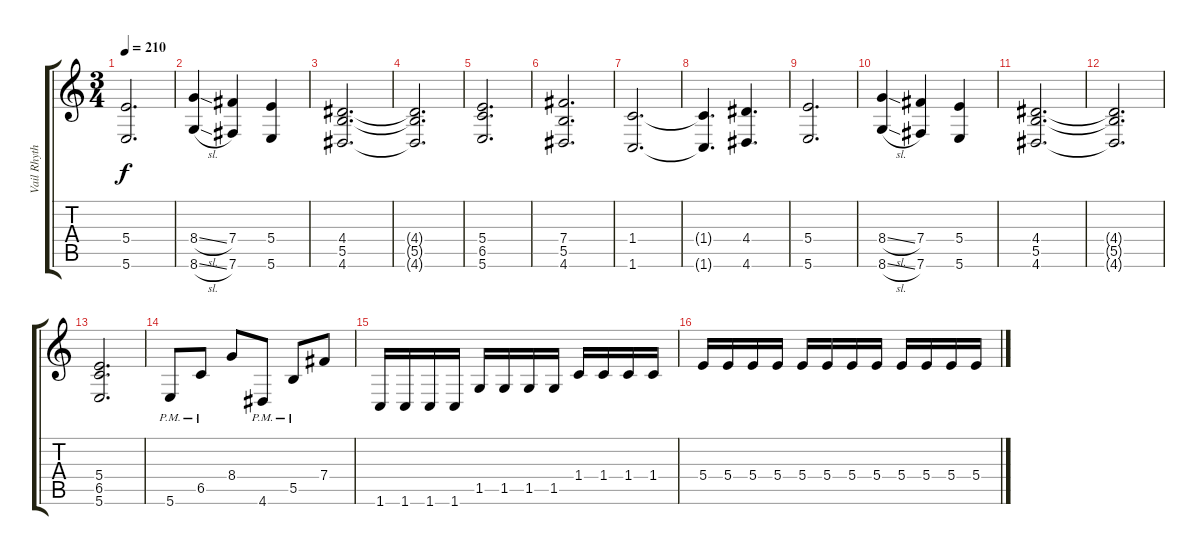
\track ("Vail Rhythm" "Vail Rhyth") {instrument overdrivenguitar}
\staff {score tabs}
\tuning (Db4 Ab3 E3 B2 Gb2 B1) {hide}
\ts (3 4)
\tempo 210
\clef g2
\ks c
(5.4 5.6).2{d dy f} |
(8.4{sl} 8.6{sl}).4 (7.4 7.6).4 (5.4 5.6).4 |
(4.4 5.5 4.6).2{d} |
(4.4{t} 5.5{t} 4.6{t}).2{d} |
(5.4 6.5 5.6).2{d} |
(7.4 5.5 4.6).2{d} |
(1.4 1.6).2{d} |
(1.4{t} 1.6{t}).4{d} (4.4 4.6).4{d} |
(5.4 5.6).2{d} |
(8.4{sl} 8.6{sl}).4 (7.4 7.6).4 (5.4 5.6).4 |
(4.4 5.5 4.6).2{d} |
(4.4{t} 5.5{t} 4.6{t}).2{d} |
(5.4 6.5 5.6).2{d} |
5.6{pm}.8 6.5{pm}.8 8.4.8 4.6{pm}.8 5.5{pm}.8 7.4.8 |
1.6.16 1.6.16 1.6.16 1.6.16 1.5.16 1.5.16 1.5.16 1.5.16 1.4.16 1.4.16 1.4.16 1.4.16 |
5.4.16 5.4.16 5.4.16 5.4.16 5.4.16 5.4.16 5.4.16 5.4.16 5.4.16 5.4.16 5.4.16 5.4.16
